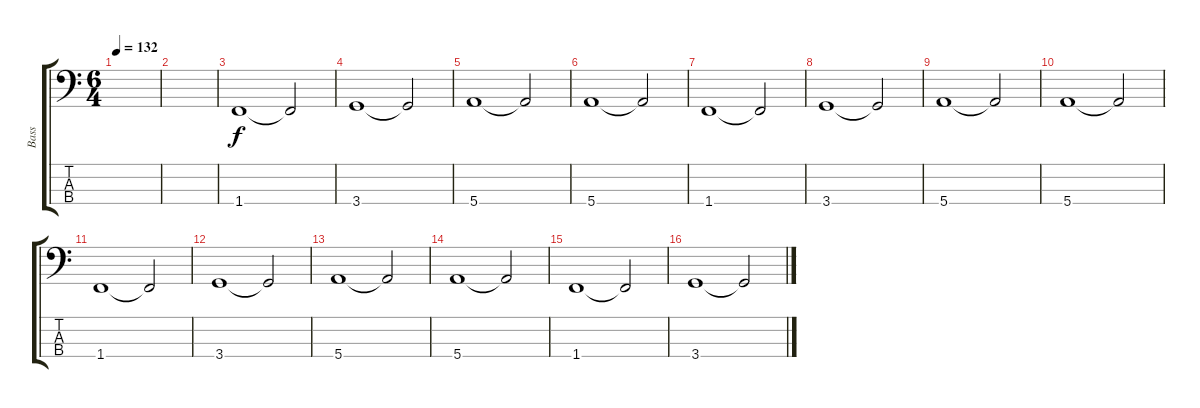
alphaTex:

\track ("Bass" "Bass") {instrument acousticbass}
\staff {score tabs}
\tuning (G2 D2 A1 E1) {hide}
\ts (6 4)
\tempo 132
\clef f4
\ks c
|
|
1.4.1 1.4{t}.2 |
3.4.1 3.4{t}.2 |
5.4.1 5.4{t}.2 |
5.4.1 5.4{t}.2 |
1.4.1 1.4{t}.2 |
3.4.1 3.4{t}.2 |
5.4.1 5.4{t}.2 |
5.4.1 5.4{t}.2 |
1.4.1 1.4{t}.2 |
3.4.1 3.4{t}.2 |
5.4.1 5.4{t}.2 |
5.4.1 5.4{t}.2 |
1.4.1 1.4{t}.2 |
3.4.1 3.4{t}.2
